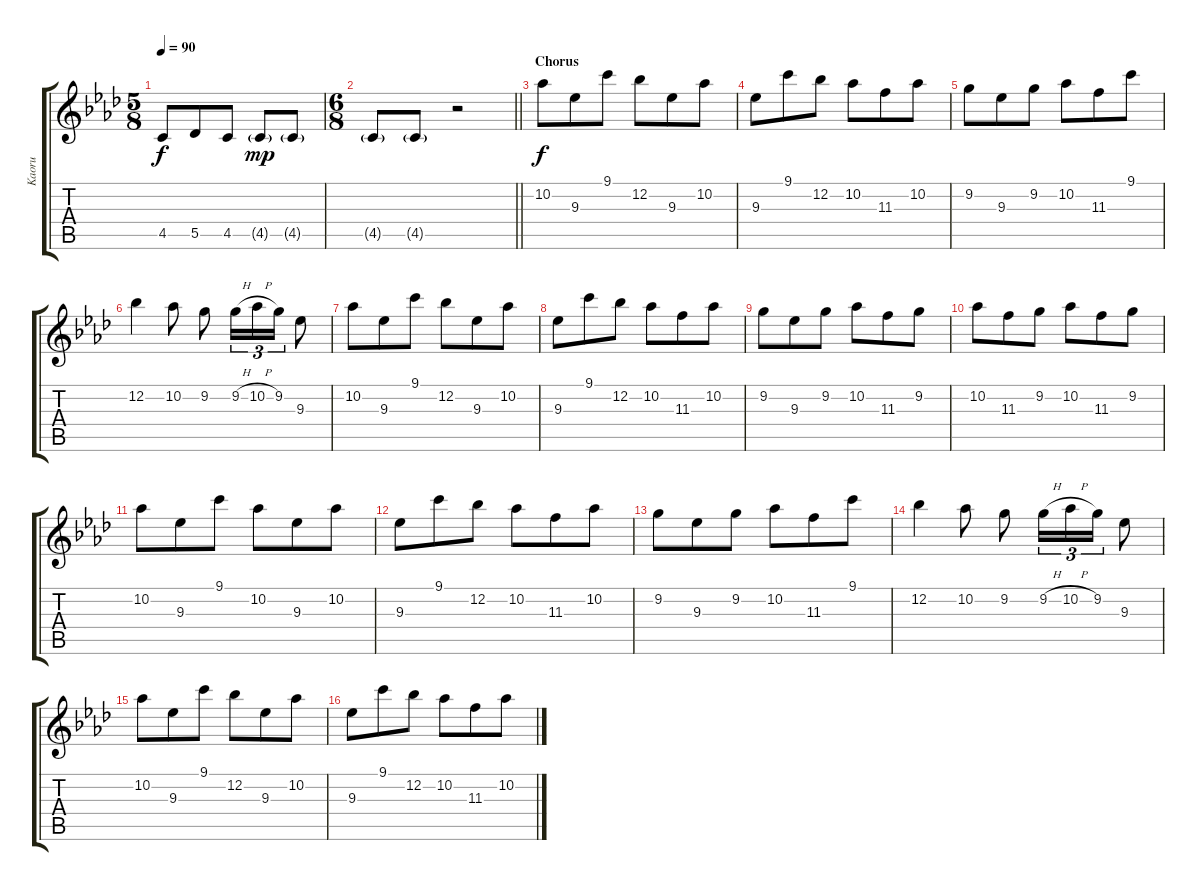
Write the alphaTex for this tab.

\track ("Kaoru" "Kaoru") {instrument electricguitarclean}
\staff {score tabs}
\tuning (Eb4 Bb3 Gb3 Db3 Ab2 Db2) {hide}
\ts (5 8)
\tempo 90
\clef g2
\ks fminor
4.5.8{dy f} 5.5.8 4.5.8 4.5{g}.8{dy mp} 4.5{g}.8 |
\ts (6 8)
\barLineRight lightlight
4.5{g}.8 4.5{g}.8 r.2 |
\section ("" "Chorus")
10.2.8{dy f} 9.3.8 9.1.8 12.2.8 9.3.8 10.2.8 |
9.3.8 9.1.8 12.2.8 10.2.8 11.3.8 10.2.8 |
9.2.8 9.3.8 9.2.8 10.2.8 11.3.8 9.1.8 |
12.2.4 10.2.8 9.2.8 9.2{h}.16{tu (3 2)} 10.2{h}.16{tu (3 2)} 9.2.16{tu (3 2)} 9.3.8 |
10.2.8 9.3.8 9.1.8 12.2.8 9.3.8 10.2.8 |
9.3.8 9.1.8 12.2.8 10.2.8 11.3.8 10.2.8 |
9.2.8 9.3.8 9.2.8 10.2.8 11.3.8 9.2.8 |
10.2.8 11.3.8 9.2.8 10.2.8 11.3.8 9.2.8 |
10.2.8 9.3.8 9.1.8 10.2.8 9.3.8 10.2.8 |
9.3.8 9.1.8 12.2.8 10.2.8 11.3.8 10.2.8 |
9.2.8 9.3.8 9.2.8 10.2.8 11.3.8 9.1.8 |
12.2.4 10.2.8 9.2.8 9.2{h}.16{tu (3 2)} 10.2{h}.16{tu (3 2)} 9.2.16{tu (3 2)} 9.3.8 |
10.2.8 9.3.8 9.1.8 12.2.8 9.3.8 10.2.8 |
9.3.8 9.1.8 12.2.8 10.2.8 11.3.8 10.2.8
